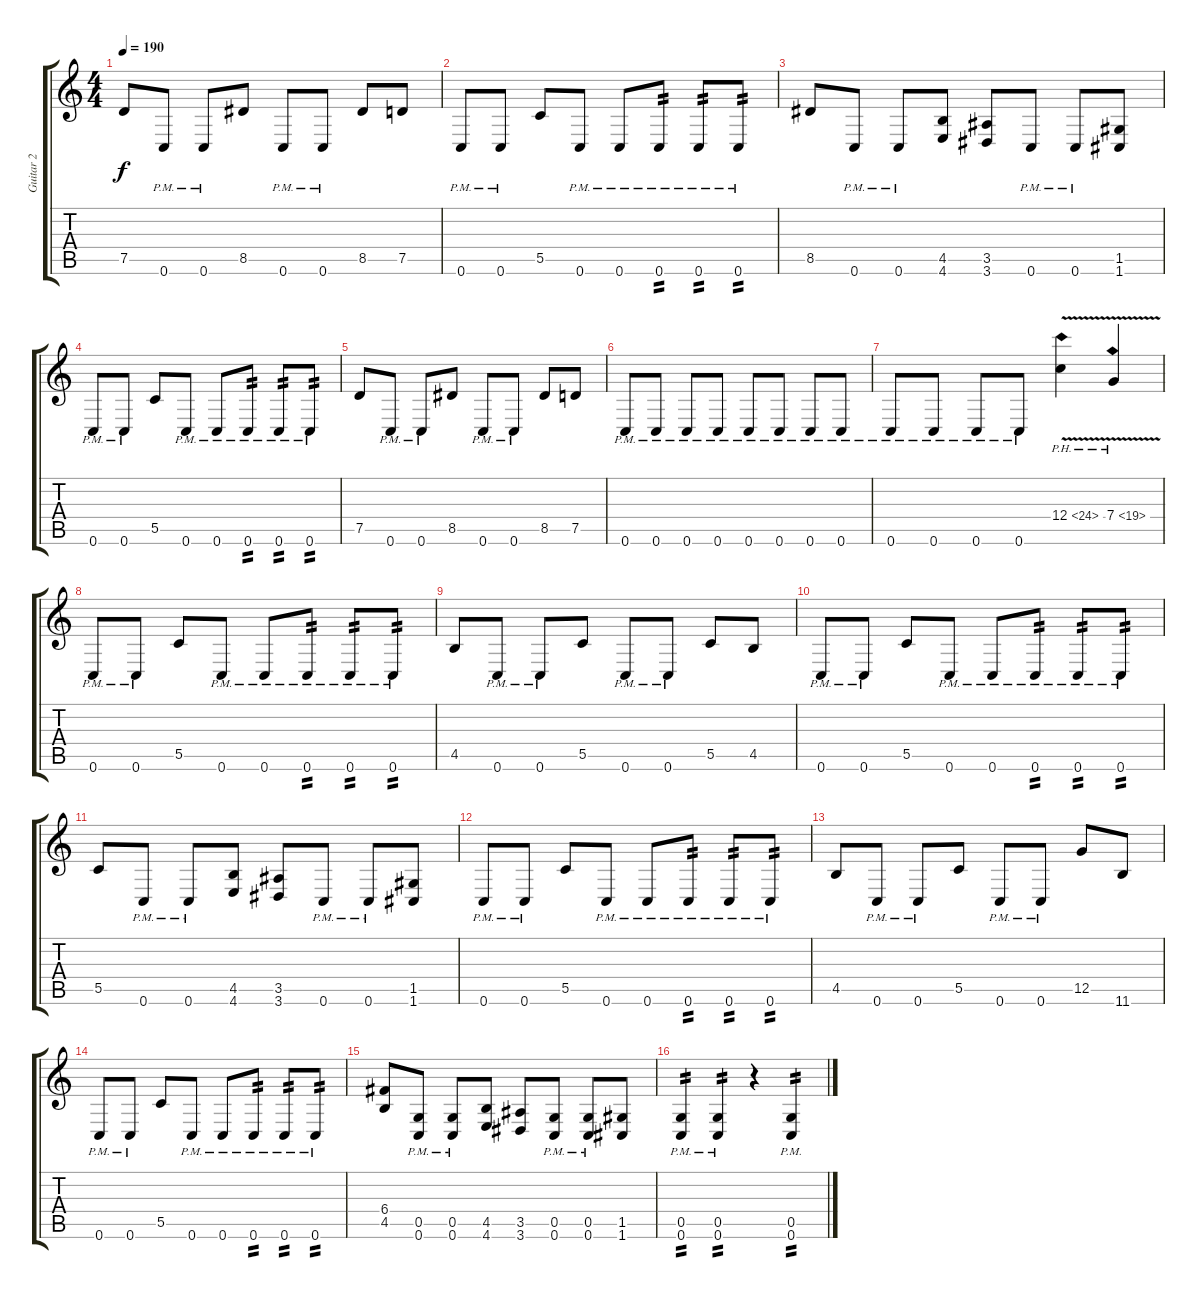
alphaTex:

\track ("Guitar 2" "Guitar 2") {instrument distortionguitar}
\staff {score tabs}
\tuning (D4 A3 F3 C3 G2 C2) {hide}
\ts (4 4)
\tempo 190
\clef g2
\ks c
7.5.8{dy f} 0.6{pm}.8 0.6{pm}.8 8.5.8 0.6{pm}.8 0.6{pm}.8 8.5.8 7.5.8 |
0.6{pm}.8 0.6{pm}.8 5.5.8 0.6{pm}.8 0.6{pm}.8 0.6{pm}.8{tp 2} 0.6{pm}.8{tp 2} 0.6{pm}.8{tp 2} |
8.5.8 0.6{pm}.8 0.6{pm}.8 (4.5 4.6).8 (3.5 3.6).8 0.6{pm}.8 0.6{pm}.8 (1.5 1.6).8 |
0.6{pm}.8 0.6{pm}.8 5.5.8 0.6{pm}.8 0.6{pm}.8 0.6{pm}.8{tp 2} 0.6{pm}.8{tp 2} 0.6{pm}.8{tp 2} |
7.5.8 0.6{pm}.8 0.6{pm}.8 8.5.8 0.6{pm}.8 0.6{pm}.8 8.5.8 7.5.8 |
0.6{pm}.8 0.6{pm}.8 0.6{pm}.8 0.6{pm}.8 0.6{pm}.8 0.6{pm}.8 0.6{pm}.8 0.6{pm}.8 |
0.6{pm}.8 0.6{pm}.8 0.6{pm}.8 0.6{pm}.8 12.4{ph 12 v}.4 7.4{ph 12 v}.4 |
0.6{pm}.8 0.6{pm}.8 5.5.8 0.6{pm}.8 0.6{pm}.8 0.6{pm}.8{tp 2} 0.6{pm}.8{tp 2} 0.6{pm}.8{tp 2} |
4.5.8 0.6{pm}.8 0.6{pm}.8 5.5.8 0.6{pm}.8 0.6{pm}.8 5.5.8 4.5.8 |
0.6{pm}.8 0.6{pm}.8 5.5.8 0.6{pm}.8 0.6{pm}.8 0.6{pm}.8{tp 2} 0.6{pm}.8{tp 2} 0.6{pm}.8{tp 2} |
5.5.8 0.6{pm}.8 0.6{pm}.8 (4.5 4.6).8 (3.5 3.6).8 0.6{pm}.8 0.6{pm}.8 (1.5 1.6).8 |
0.6{pm}.8 0.6{pm}.8 5.5.8 0.6{pm}.8 0.6{pm}.8 0.6{pm}.8{tp 2} 0.6{pm}.8{tp 2} 0.6{pm}.8{tp 2} |
4.5.8 0.6{pm}.8 0.6{pm}.8 5.5.8 0.6{pm}.8 0.6{pm}.8 12.5.8 11.6.8 |
0.6{pm}.8 0.6{pm}.8 5.5.8 0.6{pm}.8 0.6{pm}.8 0.6{pm}.8{tp 2} 0.6{pm}.8{tp 2} 0.6{pm}.8{tp 2} |
(6.4 4.5).8 (0.5{pm} 0.6{pm}).8 (0.5{pm} 0.6{pm}).8 (4.5 4.6).8 (3.5 3.6).8 (0.5{pm} 0.6{pm}).8 (0.5{pm} 0.6{pm}).8 (1.5 1.6).8 |
(0.5{pm} 0.6{pm}).4{tp 2} (0.5{pm} 0.6{pm}).4{tp 2} r.4 (0.5{pm} 0.6{pm}).4{tp 2}
